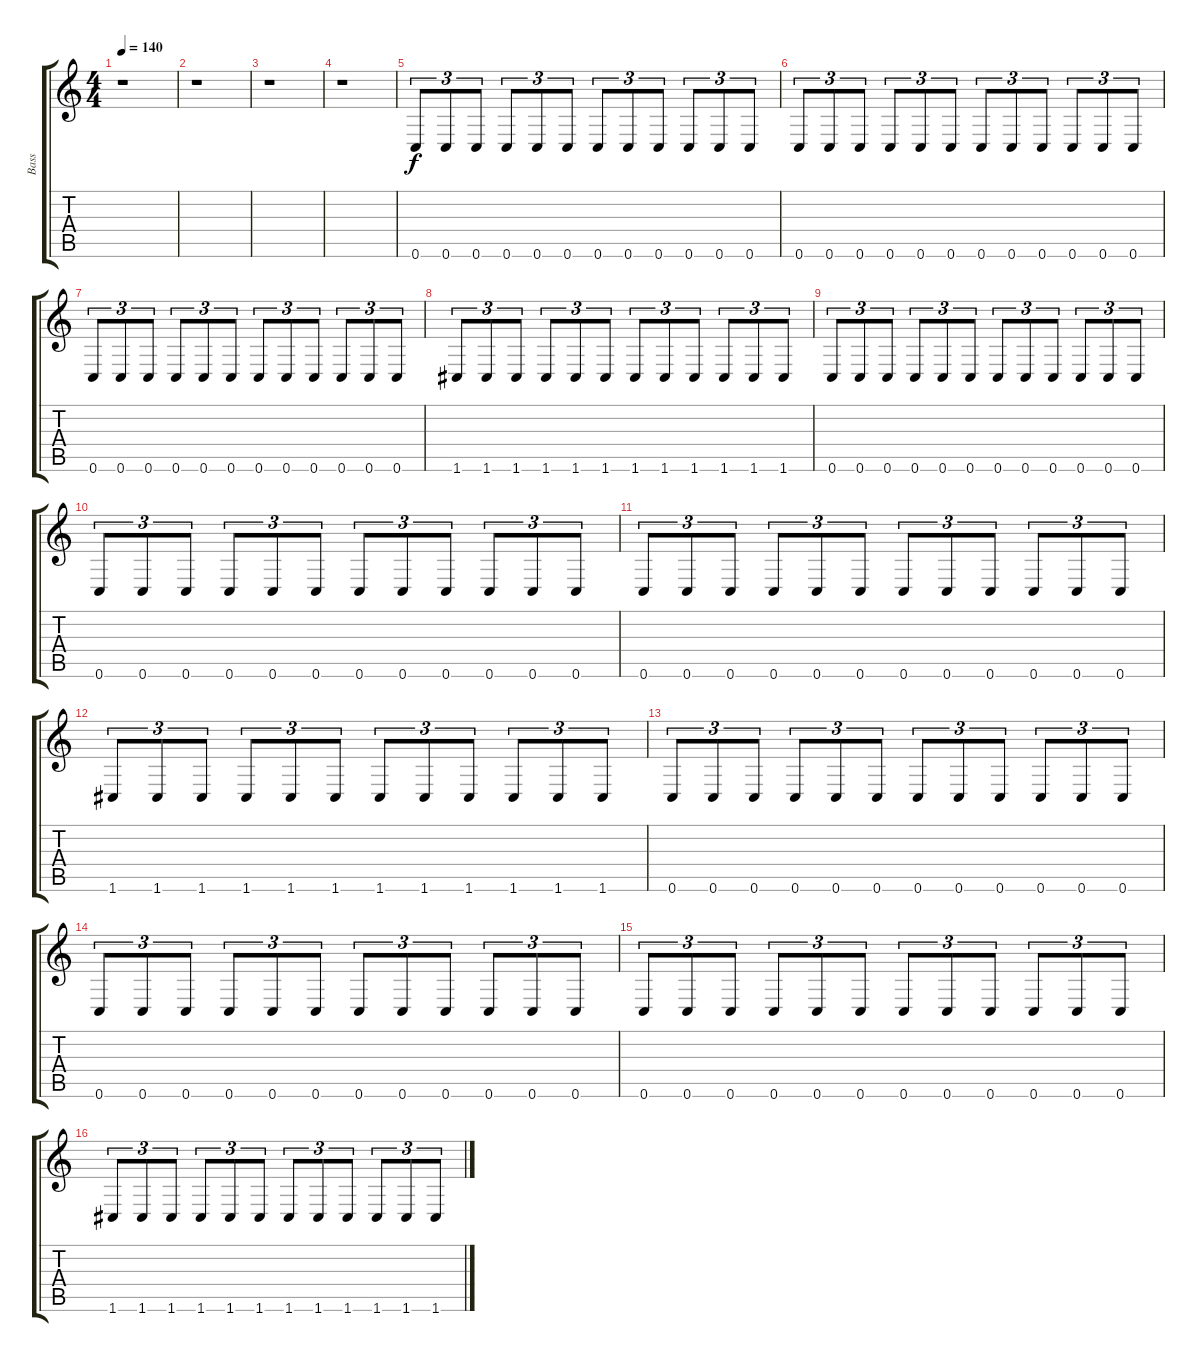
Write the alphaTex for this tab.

\track ("Bass" "Bass") {instrument synthbass2}
\staff {score tabs}
\tuning (C4 G3 Eb3 Bb2 F2 C2) {hide}
\ts (4 4)
\tempo 140
\clef g2
\ks c
r.1{dy f instrument synthbass2} |
r.1 |
r.1 |
r.1 |
0.6.8{tu (3 2)} 0.6.8{tu (3 2)} 0.6.8{tu (3 2)} 0.6.8{tu (3 2)} 0.6.8{tu (3 2)} 0.6.8{tu (3 2)} 0.6.8{tu (3 2)} 0.6.8{tu (3 2)} 0.6.8{tu (3 2)} 0.6.8{tu (3 2)} 0.6.8{tu (3 2)} 0.6.8{tu (3 2)} |
0.6.8{tu (3 2)} 0.6.8{tu (3 2)} 0.6.8{tu (3 2)} 0.6.8{tu (3 2)} 0.6.8{tu (3 2)} 0.6.8{tu (3 2)} 0.6.8{tu (3 2)} 0.6.8{tu (3 2)} 0.6.8{tu (3 2)} 0.6.8{tu (3 2)} 0.6.8{tu (3 2)} 0.6.8{tu (3 2)} |
0.6.8{tu (3 2)} 0.6.8{tu (3 2)} 0.6.8{tu (3 2)} 0.6.8{tu (3 2)} 0.6.8{tu (3 2)} 0.6.8{tu (3 2)} 0.6.8{tu (3 2)} 0.6.8{tu (3 2)} 0.6.8{tu (3 2)} 0.6.8{tu (3 2)} 0.6.8{tu (3 2)} 0.6.8{tu (3 2)} |
1.6.8{tu (3 2)} 1.6.8{tu (3 2)} 1.6.8{tu (3 2)} 1.6.8{tu (3 2)} 1.6.8{tu (3 2)} 1.6.8{tu (3 2)} 1.6.8{tu (3 2)} 1.6.8{tu (3 2)} 1.6.8{tu (3 2)} 1.6.8{tu (3 2)} 1.6.8{tu (3 2)} 1.6.8{tu (3 2)} |
0.6.8{tu (3 2)} 0.6.8{tu (3 2)} 0.6.8{tu (3 2)} 0.6.8{tu (3 2)} 0.6.8{tu (3 2)} 0.6.8{tu (3 2)} 0.6.8{tu (3 2)} 0.6.8{tu (3 2)} 0.6.8{tu (3 2)} 0.6.8{tu (3 2)} 0.6.8{tu (3 2)} 0.6.8{tu (3 2)} |
0.6.8{tu (3 2)} 0.6.8{tu (3 2)} 0.6.8{tu (3 2)} 0.6.8{tu (3 2)} 0.6.8{tu (3 2)} 0.6.8{tu (3 2)} 0.6.8{tu (3 2)} 0.6.8{tu (3 2)} 0.6.8{tu (3 2)} 0.6.8{tu (3 2)} 0.6.8{tu (3 2)} 0.6.8{tu (3 2)} |
0.6.8{tu (3 2)} 0.6.8{tu (3 2)} 0.6.8{tu (3 2)} 0.6.8{tu (3 2)} 0.6.8{tu (3 2)} 0.6.8{tu (3 2)} 0.6.8{tu (3 2)} 0.6.8{tu (3 2)} 0.6.8{tu (3 2)} 0.6.8{tu (3 2)} 0.6.8{tu (3 2)} 0.6.8{tu (3 2)} |
1.6.8{tu (3 2)} 1.6.8{tu (3 2)} 1.6.8{tu (3 2)} 1.6.8{tu (3 2)} 1.6.8{tu (3 2)} 1.6.8{tu (3 2)} 1.6.8{tu (3 2)} 1.6.8{tu (3 2)} 1.6.8{tu (3 2)} 1.6.8{tu (3 2)} 1.6.8{tu (3 2)} 1.6.8{tu (3 2)} |
0.6.8{tu (3 2)} 0.6.8{tu (3 2)} 0.6.8{tu (3 2)} 0.6.8{tu (3 2)} 0.6.8{tu (3 2)} 0.6.8{tu (3 2)} 0.6.8{tu (3 2)} 0.6.8{tu (3 2)} 0.6.8{tu (3 2)} 0.6.8{tu (3 2)} 0.6.8{tu (3 2)} 0.6.8{tu (3 2)} |
0.6.8{tu (3 2)} 0.6.8{tu (3 2)} 0.6.8{tu (3 2)} 0.6.8{tu (3 2)} 0.6.8{tu (3 2)} 0.6.8{tu (3 2)} 0.6.8{tu (3 2)} 0.6.8{tu (3 2)} 0.6.8{tu (3 2)} 0.6.8{tu (3 2)} 0.6.8{tu (3 2)} 0.6.8{tu (3 2)} |
0.6.8{tu (3 2)} 0.6.8{tu (3 2)} 0.6.8{tu (3 2)} 0.6.8{tu (3 2)} 0.6.8{tu (3 2)} 0.6.8{tu (3 2)} 0.6.8{tu (3 2)} 0.6.8{tu (3 2)} 0.6.8{tu (3 2)} 0.6.8{tu (3 2)} 0.6.8{tu (3 2)} 0.6.8{tu (3 2)} |
1.6.8{tu (3 2)} 1.6.8{tu (3 2)} 1.6.8{tu (3 2)} 1.6.8{tu (3 2)} 1.6.8{tu (3 2)} 1.6.8{tu (3 2)} 1.6.8{tu (3 2)} 1.6.8{tu (3 2)} 1.6.8{tu (3 2)} 1.6.8{tu (3 2)} 1.6.8{tu (3 2)} 1.6.8{tu (3 2)}
